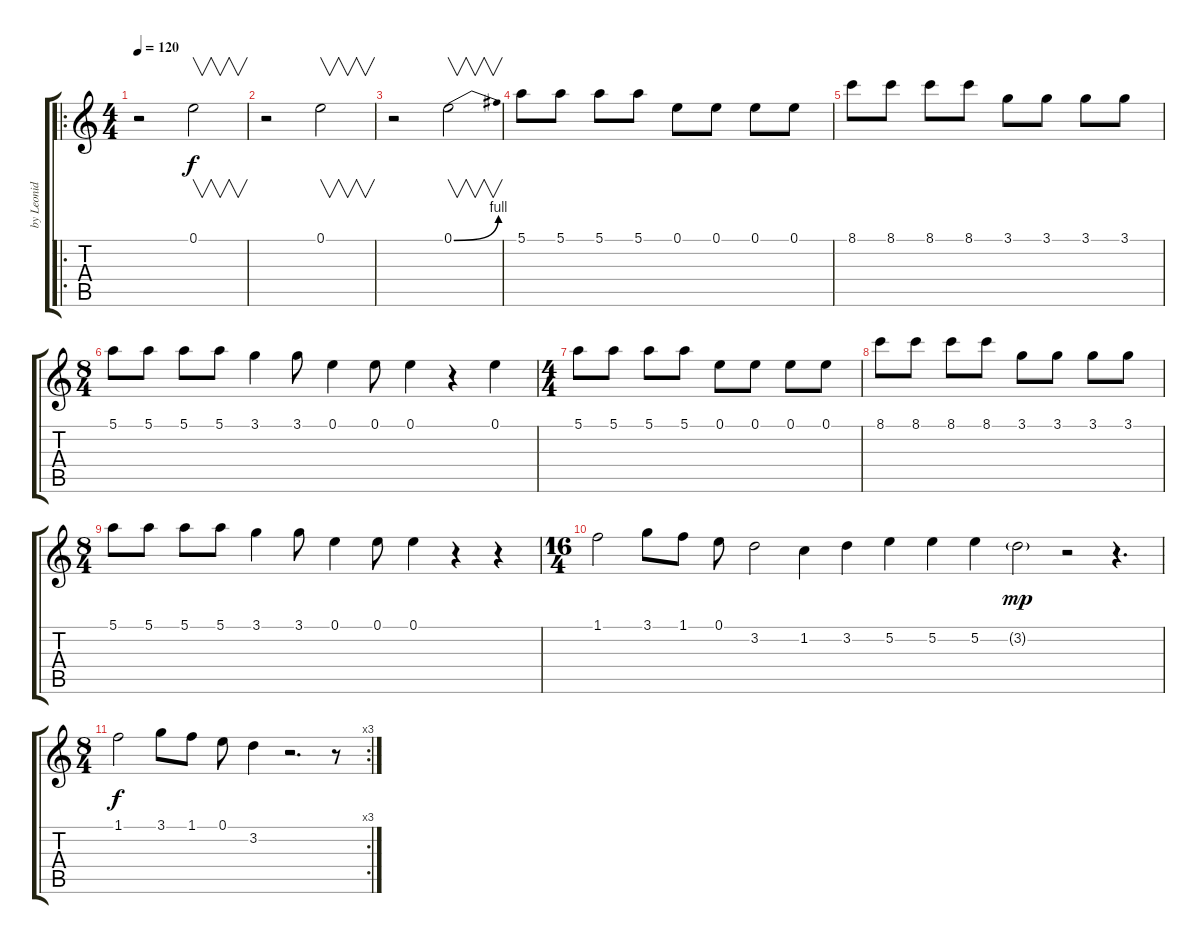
\track ("by Leonid J. " "by Leonid ") {instrument acousticguitarnylon}
\staff {score tabs}
\tuning (E4 B3 G3 D3 A2 E2) {hide}
\ro
\ts (4 4)
\tempo 120
\clef g2
\ks c
r.2{dy f instrument acousticguitarnylon} 0.1.2{v} |
r.2 0.1.2{v} |
r.2 0.1{be (bend 0 0 60 4)}.2{v} |
5.1.8 5.1.8 5.1.8 5.1.8 0.1.8 0.1.8 0.1.8 0.1.8 |
8.1.8 8.1.8 8.1.8 8.1.8 3.1.8 3.1.8 3.1.8 3.1.8 |
\ts (8 4)
5.1.8 5.1.8 5.1.8 5.1.8 3.1.4 3.1.8 0.1.4 0.1.8 0.1.4 r.4 0.1.4 |
\ts (4 4)
5.1.8 5.1.8 5.1.8 5.1.8 0.1.8 0.1.8 0.1.8 0.1.8 |
8.1.8 8.1.8 8.1.8 8.1.8 3.1.8 3.1.8 3.1.8 3.1.8 |
\ts (8 4)
5.1.8 5.1.8 5.1.8 5.1.8 3.1.4 3.1.8 0.1.4 0.1.8 0.1.4 r.4 r.4 |
\ts (16 4)
1.1.2 3.1.8 1.1.8 0.1.8 3.2.2 1.2.4 3.2.4 5.2.4 5.2.4 5.2.4 3.2{g}.2{dy mp} r.2 r.4{d} |
\rc 3
\ts (8 4)
1.1.2{dy f} 3.1.8 1.1.8 0.1.8 3.2.4 r.2{d} r.8
